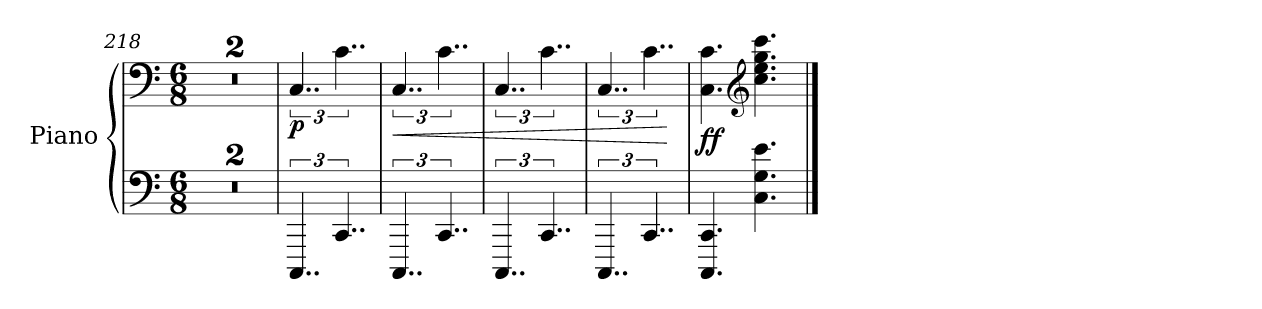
**kern	**kern	**dynam
*part1	*part1	*part1
*staff2	*staff1	*staff1/2
*I"Piano	*	*
*I'Pno.	*	*
*clefF4	*clefF4	*
*k[]	*k[]	*
*M6/8	*M6/8	*
=218	=218	=218
2.r	2.r	.
=219	=219	=219
2.r	2.r	.
=220	=220	=220
!	!	!LO:DY:b
6..CCC/	6..C@@32@@/	p
6..CC/	6..c@@32@@\	.
=221	=221	=221
!	!	!LO:HP:b
6..CCC/	6..C@@32@@/	<
6..CC/	6..c@@32@@\	.
=222	=222	=222
6..CCC/	6..C@@32@@/	.
6..CC/	6..c@@32@@\	.
=223	=223	=223
6..CCC/	6..C@@32@@/	.
6..CC/	6..c@@32@@\	.
.	.	[
=224	=224	=224
!	!	!LO:DY:b
4.CCC/ 4.CC/	4.C\ 4.c\	ff
*	*clefG2	*
4.C\ 4.G\ 4.e\	4.cc\ 4.ee\ 4.gg\ 4.ccc\	.
==	==	==
*-	*-	*-
